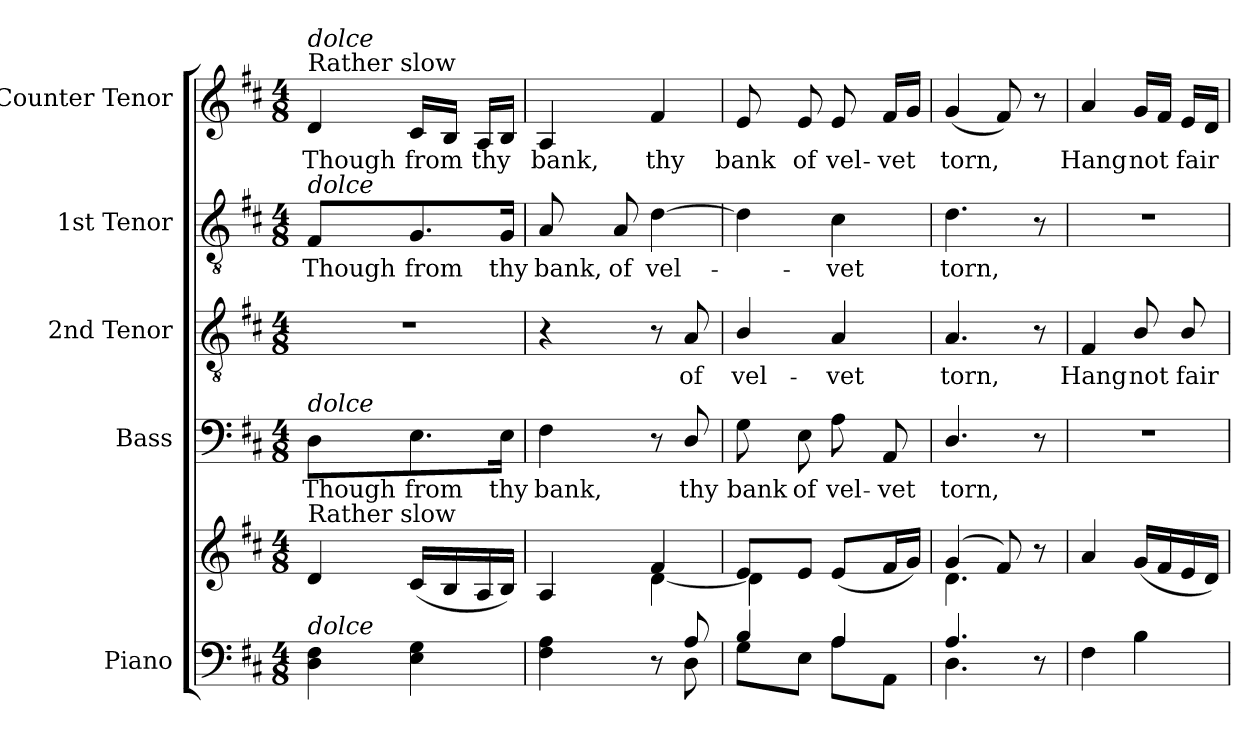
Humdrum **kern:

**kern	**kern	**kern	**text	**kern	**text	**kern	**text	**kern	**text
*part5	*part5	*part4	*part4	*part3	*part3	*part2	*part2	*part1	*part1
*staff6	*staff5	*staff4	*staff4	*staff3	*staff3	*staff2	*staff2	*staff1	*staff1
*I"Piano	*	*I"Bass	*	*I"2nd Tenor	*	*I"1st Tenor	*	*I"Counter Tenor	*
*I'Pno.	*	*I'B.	*	*I'T2.	*	*I'T1.	*	*	*
!!LO:PB:g=z
*clefF4	*clefG2	*clefF4	*	*clefGv2	*	*clefGv2	*	*clefG2	*
*	*	*	*	*ITrd7c12	*	*ITrd7c12	*	*	*
*k[f#c#]	*k[f#c#]	*k[f#c#]	*	*k[f#c#]	*	*k[f#c#]	*	*k[f#c#]	*
*D:	*D:	*D:	*	*D:	*	*D:	*	*D:	*
*M4/8	*M4/8	*M4/8	*	*M4/8	*	*M4/8	*	*M4/8	*
*MM46	*MM46	*MM46	*	*MM46	*	*MM46	*	*MM46	*
=1	=1	=1	=1	=1	=1	=1	=1	=1	=1
!	!	!	!LO:LY:b:color=#000000	!LO:N:vis=1	!	!	!	!	!
!	!	!	!	!	!	!	!LO:LY:b:color=#000000	!	!
!	!	!	!	!	!	!	!	!LO:TX:a:t=Rather slow	!
!	!	!	!	!	!	!	!	!LO:TX:a:i:t=dolce	!
!	!	!	!	!	!	!LO:TX:a:i:t=dolce	!	!	!
!	!	!LO:TX:a:i:t=dolce	!	!	!	!	!	!	!
!	!LO:TX:a:t=Rather slow	!	!	!	!	!	!	!	!
!LO:TX:a:i:t=dolce	!	!	!	!	!	!	!	!	!
!	!	!	!	!	!	!	!	!	!LO:LY:b:color=#000000
4Di\ 4F#i	4di/	4Di/	Though	2r	.	4FF#i/	Though	4di/	Though
!	!	!	!LO:LY:b:color=#000000	!	!	!	!	!	!
!	!	!	!	!	!	!	!LO:LY:b:color=#000000	!	!
!	!	!	!	!	!	!	!	!	!LO:LY:b:color=#000000
4Ei\ 4Gi	(16c#i/LL	8.Ei\	from	.	.	8.GGi/	from	16c#i/LL	from
.	16Bi/	.	.	.	.	.	.	16Bi/JJ	.
!	!	!	!	!	!	!	!	!	!LO:LY:b:color=#000000
.	16Ai/	.	.	.	.	.	.	16Ai/LL	thy
!	!	!	!LO:LY:b:color=#000000	!	!	!	!	!	!
!	!	!	!	!	!	!	!LO:LY:b:color=#000000	!	!
.	16Bi/JJ)	16Ei\Jk	thy	.	.	16GGi/Jk	thy	16Bi/JJ	.
=2	=2	=2	=2	=2	=2	=2	=2	=2	=2
*^	*^	*	*	*	*	*	*	*	*
!	!	!	!	!	!LO:LY:b:color=#000000	!	!	!	!	!	!
!	!	!	!	!	!	!	!	!	!LO:LY:b:color=#000000	!	!
!	!	!	!	!	!	!	!	!	!	!	!LO:LY:b:color=#000000
4ryy	4F#i\ 4Ai	4ryy	4Ai/	4F#i\	bank,	4r	.	8AAi/	bank,	4Ai/	bank,
!	!	!	!	!	!	!	!	!	!LO:LY:b:color=#000000	!	!
.	.	.	.	.	.	.	.	8AAi/	of	.	.
!	!	!	!	!	!	!	!	!	!LO:LY:b:color=#000000	!	!
!	!	!	!	!	!	!	!	!	!	!	!LO:LY:b:color=#000000
8r	8ryy	4f#i/	[4di\	8r	.	8r	.	[4Di\	vel-	4f#i/	thy
!	!	!	!	!	!LO:LY:b:color=#000000	!	!	!	!	!	!
!	!	!	!	!	!	!	!LO:LY:b:color=#000000	!	!	!	!
8Ai/	8Di\	.	.	8Di/	thy	8AAi/	of	.	.	.	.
=3	=3	=3	=3	=3	=3	=3	=3	=3	=3	=3	=3
!	!	!	!	!	!LO:LY:b:color=#000000	!	!	!	!	!	!
!	!	!	!	!	!	!	!LO:LY:b:color=#000000	!	!	!	!
!	!	!	!	!	!	!	!	!	!	!	!LO:LY:b:color=#000000
4Bi/	8Gi\L	8ei/L	4di\]	8Gi\	bank	4BBi/	vel-	4Di\]	.	8ei/	bank
!	!	!	!	!	!LO:LY:b:color=#000000	!	!	!	!	!	!
!	!	!	!	!	!	!	!	!	!	!	!LO:LY:b:color=#000000
.	8Ei\J	8ei/J	.	8Ei\	of	.	.	.	.	8ei/	of
!	!	!	!	!	!LO:LY:b:color=#000000	!	!	!	!	!	!
!	!	!	!	!	!	!	!LO:LY:b:color=#000000	!	!	!	!
!	!	!	!	!	!	!	!	!	!LO:LY:b:color=#000000	!	!
!	!	!	!	!	!	!	!	!	!	!	!LO:LY:b:color=#000000
4Ai/	8Ai\L	(8ei/L	4ryy	8Ai\	vel-	4AAi/	-vet	4C#i\	-vet	8ei/	vel-
!	!	!	!	!	!LO:LY:b:color=#000000	!	!	!	!	!	!
!	!	!	!	!	!	!	!	!	!	!	!LO:LY:b:color=#000000
.	8AAi\J	16f#i/L	.	8AAi/	-vet	.	.	.	.	16f#i/LL	-vet
.	.	16gi/JJ)	.	.	.	.	.	.	.	16gi/JJ	.
=4	=4	=4	=4	=4	=4	=4	=4	=4	=4	=4	=4
!	!	!	!	!	!LO:LY:b:color=#000000	!	!	!	!	!	!
!	!	!	!	!	!	!	!LO:LY:b:color=#000000	!	!	!	!
!	!	!	!	!	!	!	!	!	!LO:LY:b:color=#000000	!	!
!	!	!	!	!	!	!	!	!	!	!	!LO:LY:b:color=#000000
4.Ai/	4.Di\	(4gi/	4.di\	4.Di/	torn,	4.AAi/	torn,	4.Di\	torn,	(4gi/	torn,
.	.	8f#i/)	.	.	.	.	.	.	.	8f#i/)	.
8ryy	8r	8r	8ryy	8r	.	8r	.	8r	.	8r	.
!!LO:LB:g=z
=5	=5	=5	=5	=5	=5	=5	=5	=5	=5	=5	=5
!	!	!	!	!LO:N:vis=1	!	!	!	!	!	!	!
*v	*v	*	*	*	*	*	*	*	*	*	*
*	*v	*v	*	*	*	*	*	*	*	*
*^	*^	*	*	*	*	*	*	*	*
!	!	!	!	!	!	!	!LO:LY:b:color=#000000	!LO:N:vis=1	!	!	!
*v	*v	*	*	*	*	*	*	*	*	*	*
*	*v	*v	*	*	*	*	*	*	*	*
*^	*^	*	*	*	*	*	*	*	*
!	!	!	!	!	!	!	!	!	!	!	!LO:LY:b:color=#000000
*v	*v	*	*	*	*	*	*	*	*	*	*
*	*v	*v	*	*	*	*	*	*	*	*
4F#i\	4ai/	2r	.	4FF#i/	Hang	2r	.	4ai/	Hang
!	!	!	!	!	!LO:LY:b:color=#000000	!	!	!	!
!	!	!	!	!	!	!	!	!	!LO:LY:b:color=#000000
4Bi\	(16gi/LL	.	.	8BBi/	not	.	.	16gi/LL	not
.	16f#i/	.	.	.	.	.	.	16f#i/JJ	.
!	!	!	!	!	!LO:LY:b:color=#000000	!	!	!	!
!	!	!	!	!	!	!	!	!	!LO:LY:b:color=#000000
.	16ei/	.	.	8BBi/	fair	.	.	16ei/LL	fair
.	16di/JJ)	.	.	.	.	.	.	16di/JJ	.
=	=	=	=	=	=	=	=	=	=
*-	*-	*-	*-	*-	*-	*-	*-	*-	*-
